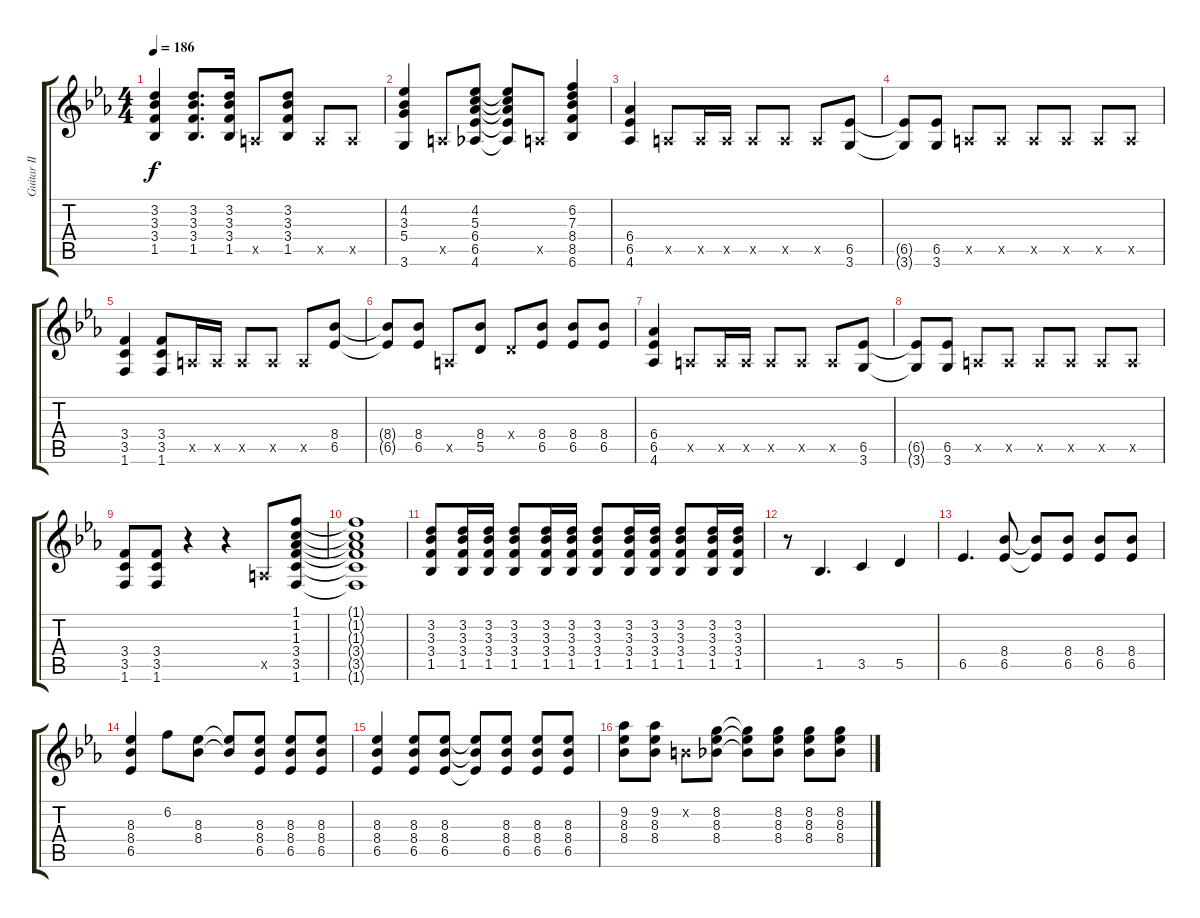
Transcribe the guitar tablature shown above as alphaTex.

\track ("Guitar Ⅱ" "Guitar Ⅱ") {instrument overdrivenguitar}
\staff {score tabs}
\tuning (E4 B3 G3 D3 A2 E2) {hide}
\ts (4 4)
\tempo 186
\clef g2
\ks eb
(3.2 3.3 3.4 1.5).4{dy f} (3.2 3.3 3.4 1.5).8{d} (3.2 3.3 3.4 1.5).16 0.5{x}.8 (3.2 3.3 3.4 1.5).8 0.5{x}.8 0.5{x}.8 |
(4.2 3.3 5.4 3.6).4 0.5{x}.8 (4.2 5.3 6.4 6.5 4.6).8 (4.2{t} 5.3{t} 6.4{t} 6.5{t} 4.6{t}).8 0.5{x}.8 (6.2 7.3 8.4 8.5 6.6).4 |
(6.4 6.5 4.6).4 0.5{x}.8 0.5{x}.16 0.5{x}.16 0.5{x}.8 0.5{x}.8 0.5{x}.8 (6.5 3.6).8 |
(6.5{t} 3.6{t}).8 (6.5 3.6).8 0.5{x}.8 0.5{x}.8 0.5{x}.8 0.5{x}.8 0.5{x}.8 0.5{x}.8 |
(3.4 3.5 1.6).4 (3.4 3.5 1.6).8 0.5{x}.16 0.5{x}.16 0.5{x}.8 0.5{x}.8 0.5{x}.8 (8.4 6.5).8 |
(8.4{t} 6.5{t}).8 (8.4 6.5).8 0.5{x}.8 (8.4 5.5).8 0.4{x}.8 (8.4 6.5).8 (8.4 6.5).8 (8.4 6.5).8 |
(6.4 6.5 4.6).4 0.5{x}.8 0.5{x}.16 0.5{x}.16 0.5{x}.8 0.5{x}.8 0.5{x}.8 (6.5 3.6).8 |
(6.5{t} 3.6{t}).8 (6.5 3.6).8 0.5{x}.8 0.5{x}.8 0.5{x}.8 0.5{x}.8 0.5{x}.8 0.5{x}.8 |
(3.4 3.5 1.6).8 (3.4 3.5 1.6).8 r.4 r.4 0.5{x}.8 (1.1 1.2 1.3 3.4 3.5 1.6).8 |
(1.1{t} 1.2{t} 1.3{t} 3.4{t} 3.5{t} 1.6{t}).1 |
(3.2 3.3 3.4 1.5).8 (3.2 3.3 3.4 1.5).16 (3.2 3.3 3.4 1.5).16 (3.2 3.3 3.4 1.5).8 (3.2 3.3 3.4 1.5).16 (3.2 3.3 3.4 1.5).16 (3.2 3.3 3.4 1.5).8 (3.2 3.3 3.4 1.5).16 (3.2 3.3 3.4 1.5).16 (3.2 3.3 3.4 1.5).8 (3.2 3.3 3.4 1.5).16 (3.2 3.3 3.4 1.5).16 |
r.8 1.5.4{d} 3.5.4 5.5.4 |
6.5.4{d} (8.4 6.5).8 (8.4{t} 6.5{t}).8 (8.4 6.5).8 (8.4 6.5).8 (8.4 6.5).8 |
(8.3 8.4 6.5).4 6.2.8 (8.3 8.4).8 (8.3{t} 8.4{t}).8 (8.3 8.4 6.5).8 (8.3 8.4 6.5).8 (8.3 8.4 6.5).8 |
(8.3 8.4 6.5).4 (8.3 8.4 6.5).8 (8.3 8.4 6.5).8 (8.3{t} 8.4{t} 6.5{t}).8 (8.3 8.4 6.5).8 (8.3 8.4 6.5).8 (8.3 8.4 6.5).8 |
(9.2 8.3 8.4).8 (9.2 8.3 8.4).8 0.2{x}.8 (8.2 8.3 8.4).8 (8.2{t} 8.3{t} 8.4{t}).8 (8.2 8.3 8.4).8 (8.2 8.3 8.4).8 (8.2 8.3 8.4).8
